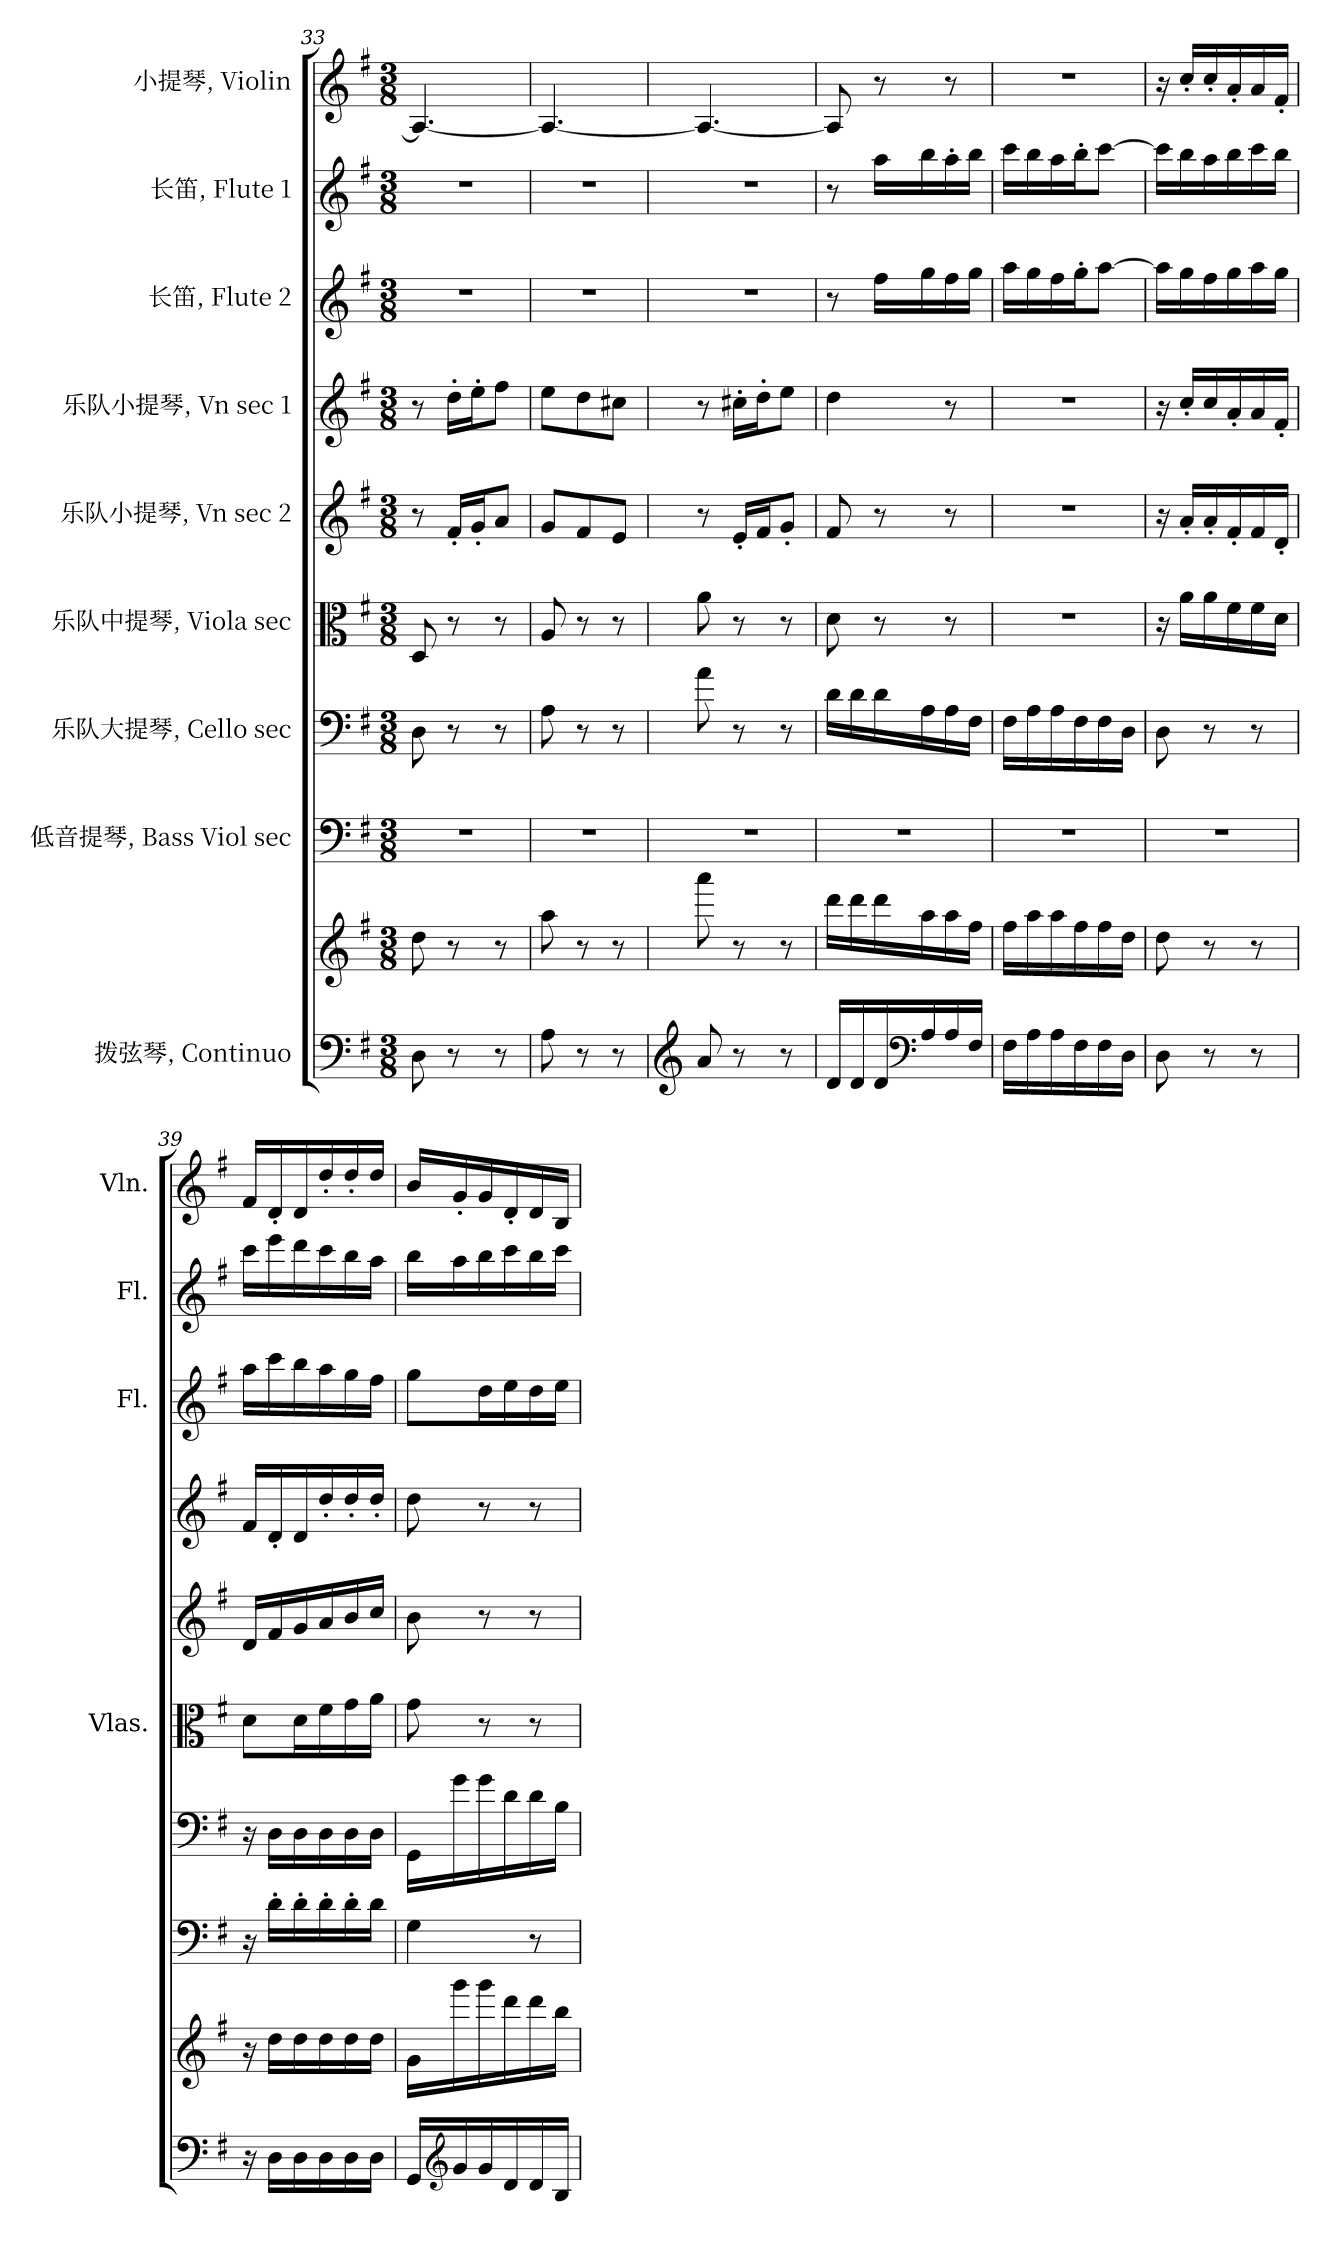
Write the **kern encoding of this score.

**kern	**kern	**kern	**kern	**kern	**kern	**kern	**kern	**kern	**kern
*part9	*part9	*part8	*part7	*part6	*part5	*part4	*part3	*part2	*part1
*staff10	*staff9	*staff8	*staff7	*staff6	*staff5	*staff4	*staff3	*staff2	*staff1
*I"拨弦琴, Continuo	*	*I"低音提琴, Bass Viol sec	*I"乐队大提琴, Cello sec	*I"乐队中提琴, Viola sec	*I"乐队小提琴, Vn sec 2	*I"乐队小提琴, Vn sec 1	*I"长笛, Flute 2	*I"长笛, Flute 1	*I"小提琴, Violin
*	*	*	*	*I'Vlas.	*	*	*I'Fl.	*I'Fl.	*I'Vln.
*clefF4	*clefG2	*clefF4	*clefF4	*clefC3	*clefG2	*clefG2	*clefG2	*clefG2	*clefG2
*	*	*ITrd7c12	*	*	*	*	*	*	*
*k[f#]	*k[f#]	*k[f#]	*k[f#]	*k[f#]	*k[f#]	*k[f#]	*k[f#]	*k[f#]	*k[f#]
*M3/8	*M3/8	*M3/8	*M3/8	*M3/8	*M3/8	*M3/8	*M3/8	*M3/8	*M3/8
=33	=33	=33	=33	=33	=33	=33	=33	=33	=33
8D\	8dd\	4.r	8D\	8D/	8r	8r	4.r	4.r	4.A/_
8r	8r	.	8r	8r	16f#'/LL	16dd'\LL	.	.	.
.	.	.	.	.	16g'/J	16ee'\J	.	.	.
8r	8r	.	8r	8r	8a/J	8ff#\J	.	.	.
!!LO:PB:g=z
=34	=34	=34	=34	=34	=34	=34	=34	=34	=34
8A\	8aa\	4.r	8A\	8A/	8g/L	8ee\L	4.r	4.r	4.A/_
8r	8r	.	8r	8r	8f#/	8dd\	.	.	.
8r	8r	.	8r	8r	8e/J	8cc#X\J	.	.	.
=35	=35	=35	=35	=35	=35	=35	=35	=35	=35
*clefG2	*	*	*	*	*	*	*	*	*
8a/	8aaa\	4.r	8a\	8a\	8r	8r	4.r	4.r	4.A/_
8r	8r	.	8r	8r	16e'/LL	16cc#X'\LL	.	.	.
.	.	.	.	.	16f#/J	16dd'\J	.	.	.
8r	8r	.	8r	8r	8g'/J	8ee\J	.	.	.
=36	=36	=36	=36	=36	=36	=36	=36	=36	=36
16d/LL	16ddd\LL	4.r	16d\LL	8d\	8f#/	4dd\	8r	8r	8A/]
16d/	16ddd\	.	16d\	.	.	.	.	.	.
16d/	16ddd\	.	16d\	8r	8r	.	16ff#\LL	16aa\LL	8r
*clefF4	*	*	*	*	*	*	*	*	*
16A/	16aa\	.	16A\	.	.	.	16gg\	16bb\	.
16A/	16aa\	.	16A\	8r	8r	8r	16ff#\	16aa'\	8r
16F#/JJ	16ff#\JJ	.	16F#\JJ	.	.	.	16gg\JJ	16bb\JJ	.
=37	=37	=37	=37	=37	=37	=37	=37	=37	=37
16F#\LL	16ff#\LL	4.r	16F#\LL	4.r	4.r	4.r	16aa\LL	16ccc\LL	4.r
16A\	16aa\	.	16A\	.	.	.	16gg\	16bb\	.
16A\	16aa\	.	16A\	.	.	.	16ff#\	16aa\	.
16F#\	16ff#\	.	16F#\	.	.	.	16gg'\J	16bb'\J	.
16F#\	16ff#\	.	16F#\	.	.	.	[8aa\J	[8ccc\J	.
16D\JJ	16dd\JJ	.	16D\JJ	.	.	.	.	.	.
=38	=38	=38	=38	=38	=38	=38	=38	=38	=38
8D\	8dd\	4.r	8D\	16r	16r	16r	16aa\LL]	16ccc\LL]	16r
.	.	.	.	16a\LL	16a'/LL	16cc'/LL	16gg\	16bb\	16cc'/LL
8r	8r	.	8r	16a\	16a'/	16cc/	16ff#\	16aa\	16cc'/
.	.	.	.	16f#\	16f#'/	16a'/	16gg\	16bb\	16a'/
8r	8r	.	8r	16f#\	16f#/	16a/	16aa\	16ccc\	16a/
.	.	.	.	16d\JJ	16d'/JJ	16f#'/JJ	16gg\JJ	16bb\JJ	16f#'/JJ
!!LO:PB:g=z
=39	=39	=39	=39	=39	=39	=39	=39	=39	=39
16r	16r	16r	16r	8d\L	16d/LL	16f#/LL	16aa\LL	16ccc\LL	16f#/LL
16D\LL	16dd\LL	16D'\LL	16D\LL	.	16f#/	16d'/	16ccc\	16eee\	16d'/
16D\	16dd\	16D'\	16D\	16d\L	16g/	16d/	16bb\	16ddd\	16d/
16D\	16dd\	16D'\	16D\	16f#\	16a/	16dd'/	16aa\	16ccc\	16dd'/
16D\	16dd\	16D'\	16D\	16g\	16b/	16dd'/	16gg\	16bb\	16dd'/
16D\JJ	16dd\JJ	16D\JJ	16D\JJ	16a\JJ	16cc/JJ	16dd'/JJ	16ff#\JJ	16aa\JJ	16dd/JJ
=40	=40	=40	=40	=40	=40	=40	=40	=40	=40
16GG/LL	16g\LL	4GG\	16GG\LL	8g\	8b\	8dd\	8gg\L	16bb\LL	16b/LL
*clefG2	*	*	*	*	*	*	*	*	*
16g/	16ggg\	.	16g\	.	.	.	.	16aa\	16g'/
16g/	16ggg\	.	16g\	8r	8r	8r	16dd\L	16bb\	16g/
16d/	16ddd\	.	16d\	.	.	.	16ee\	16ccc\	16d'/
16d/	16ddd\	8r	16d\	8r	8r	8r	16dd\	16bb\	16d/
16B/JJ	16bb\JJ	.	16B\JJ	.	.	.	16ee\JJ	16ccc\JJ	16B/JJ
=	=	=	=	=	=	=	=	=	=
*-	*-	*-	*-	*-	*-	*-	*-	*-	*-
